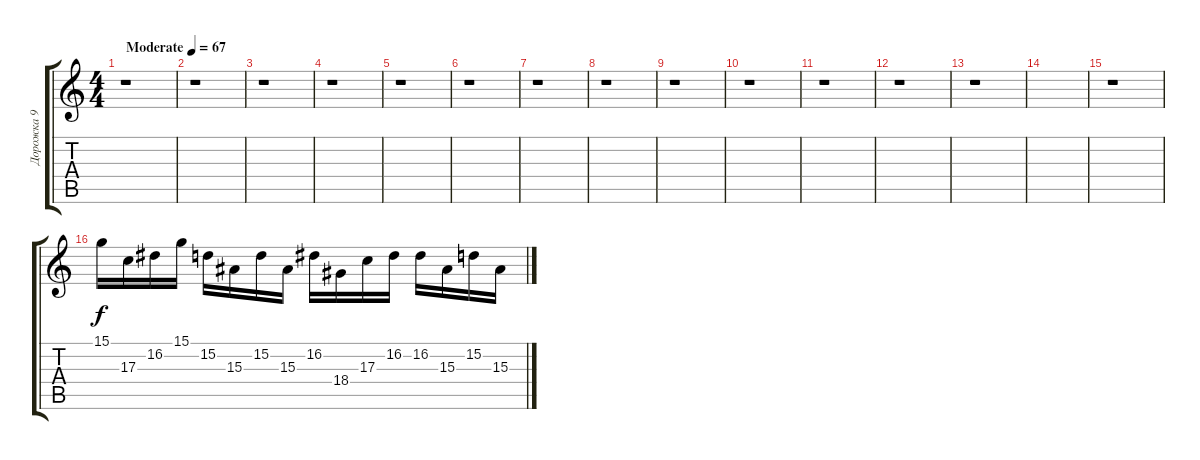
\track ("Дорожка 9" "Дорожка 9") {instrument lead1square}
\staff {score tabs}
\tuning (E4 B3 G3 D3 A2 E2) {hide}
\ts (4 4)
\tempo (67 "Moderate")
\clef g2
\ks c
r.1{dy f instrument lead1square} |
r.1 |
r.1 |
r.1 |
r.1 |
r.1 |
r.1 |
r.1 |
r.1 |
r.1 |
r.1 |
r.1 |
r.1 |
|
r.1 |
15.1.16 17.3.16 16.2.16 15.1.16 15.2.16 15.3.16 15.2.16 15.3.16 16.2.16 18.4.16 17.3.16 16.2.16 16.2.16 15.3.16 15.2.16 15.3.16
